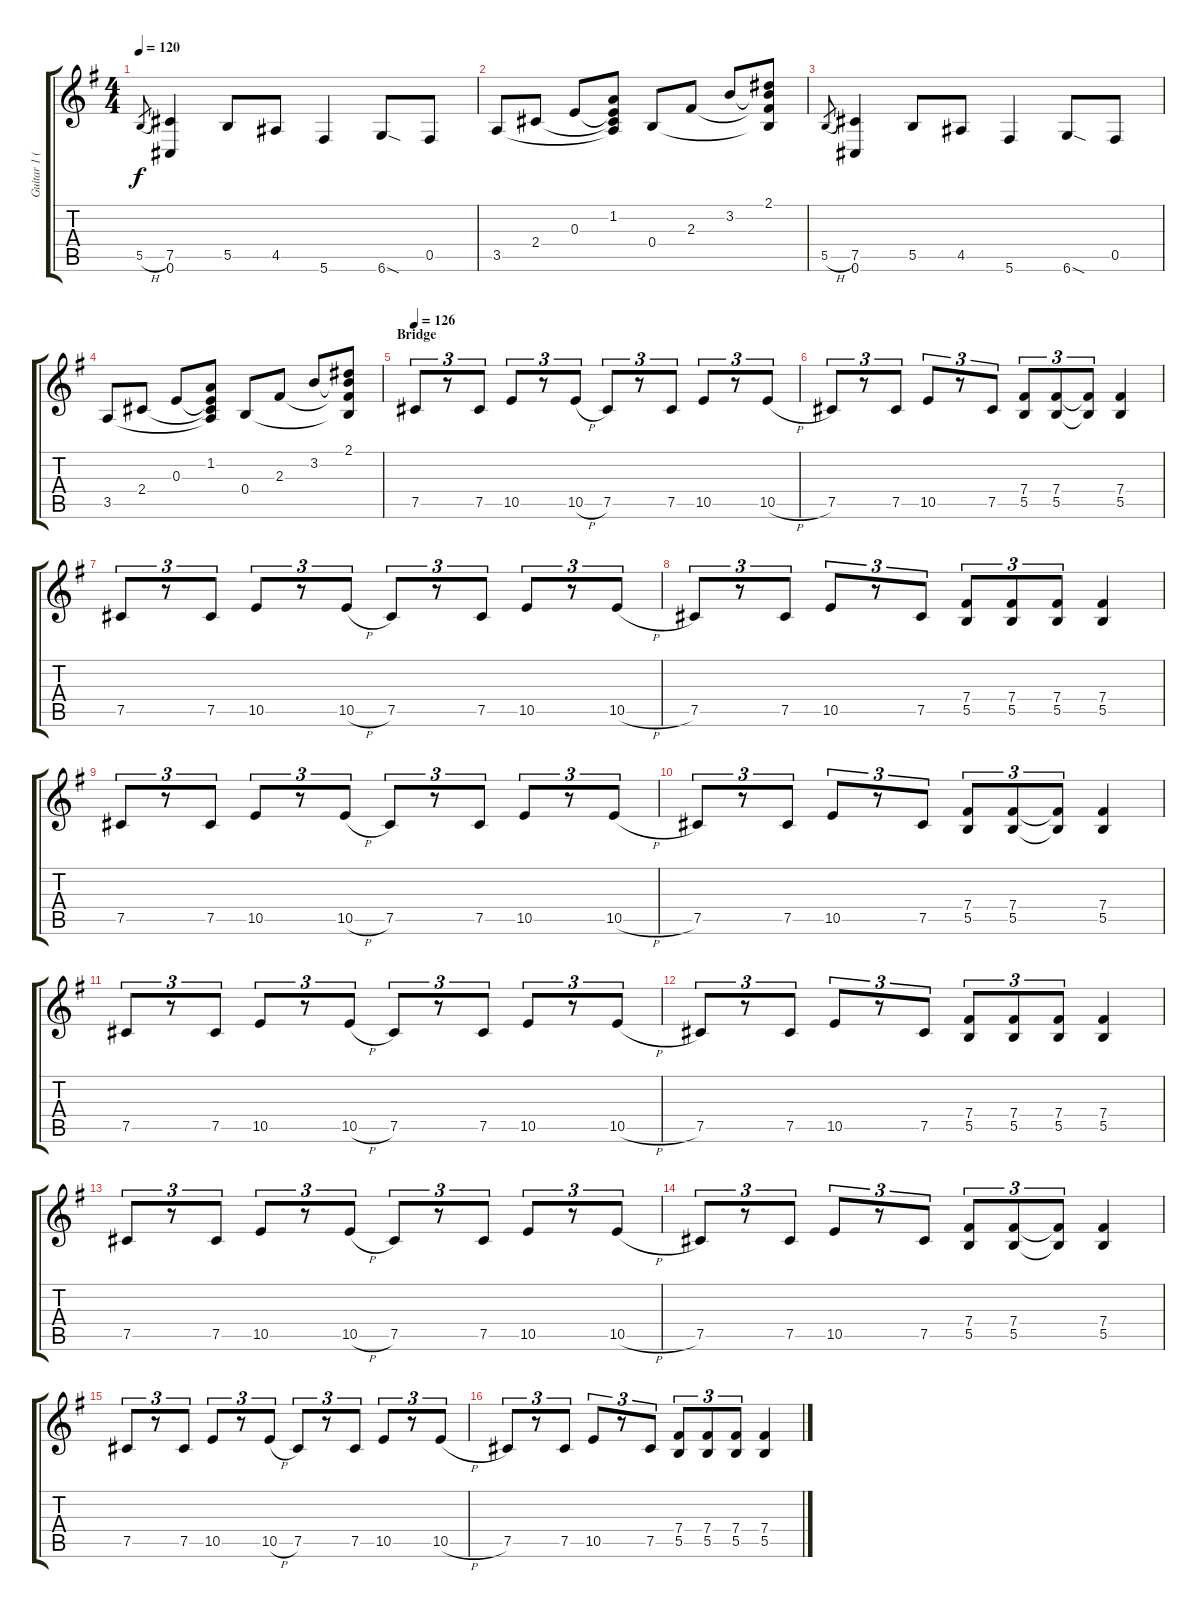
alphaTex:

\track ("Guitar 1 (Tony Iommi)" "Guitar 1 (") {instrument overdrivenguitar}
\staff {score tabs}
\tuning (Db4 Ab3 E3 B2 Gb2 Db2) {hide}
\ts (4 4)
\tempo 120
\clef g2
\ks g
5.5{h}.8{gr dy f} (7.5 0.6).4 5.5.8 4.5.8 5.6.4 6.6{sod}.8 0.5.8 |
3.5.8 2.4.8 0.3.8 (1.2 0.3{t} 2.4{t} 3.5{t}).8 0.4.8 2.3.8 3.2.8 (2.1 3.2{t} 2.3{t} 0.4{t}).8 |
5.5{h}.8{gr} (7.5 0.6).4 5.5.8 4.5.8 5.6.4 6.6{sod}.8 0.5.8 |
3.5.8 2.4.8 0.3.8 (1.2 0.3{t} 2.4{t} 3.5{t}).8 0.4.8 2.3.8 3.2.8 (2.1 3.2{t} 2.3{t} 0.4{t}).8 |
\section ("" "Bridge")
\tempo 126
7.5.8{tu (3 2)} r.8{tu (3 2)} 7.5.8{tu (3 2)} 10.5.8{tu (3 2)} r.8{tu (3 2)} 10.5{h}.8{tu (3 2)} 7.5.8{tu (3 2)} r.8{tu (3 2)} 7.5.8{tu (3 2)} 10.5.8{tu (3 2)} r.8{tu (3 2)} 10.5{h}.8{tu (3 2)} |
7.5.8{tu (3 2)} r.8{tu (3 2)} 7.5.8{tu (3 2)} 10.5.8{tu (3 2)} r.8{tu (3 2)} 7.5.8{tu (3 2)} (7.4 5.5).8{tu (3 2)} (7.4 5.5).8{tu (3 2)} (7.4{t} 5.5{t}).8{tu (3 2)} (7.4 5.5).4 |
7.5.8{tu (3 2)} r.8{tu (3 2)} 7.5.8{tu (3 2)} 10.5.8{tu (3 2)} r.8{tu (3 2)} 10.5{h}.8{tu (3 2)} 7.5.8{tu (3 2)} r.8{tu (3 2)} 7.5.8{tu (3 2)} 10.5.8{tu (3 2)} r.8{tu (3 2)} 10.5{h}.8{tu (3 2)} |
7.5.8{tu (3 2)} r.8{tu (3 2)} 7.5.8{tu (3 2)} 10.5.8{tu (3 2)} r.8{tu (3 2)} 7.5.8{tu (3 2)} (7.4 5.5).8{tu (3 2)} (7.4 5.5).8{tu (3 2)} (7.4 5.5).8{tu (3 2)} (7.4 5.5).4 |
7.5.8{tu (3 2)} r.8{tu (3 2)} 7.5.8{tu (3 2)} 10.5.8{tu (3 2)} r.8{tu (3 2)} 10.5{h}.8{tu (3 2)} 7.5.8{tu (3 2)} r.8{tu (3 2)} 7.5.8{tu (3 2)} 10.5.8{tu (3 2)} r.8{tu (3 2)} 10.5{h}.8{tu (3 2)} |
7.5.8{tu (3 2)} r.8{tu (3 2)} 7.5.8{tu (3 2)} 10.5.8{tu (3 2)} r.8{tu (3 2)} 7.5.8{tu (3 2)} (7.4 5.5).8{tu (3 2)} (7.4 5.5).8{tu (3 2)} (7.4{t} 5.5{t}).8{tu (3 2)} (7.4 5.5).4 |
7.5.8{tu (3 2)} r.8{tu (3 2)} 7.5.8{tu (3 2)} 10.5.8{tu (3 2)} r.8{tu (3 2)} 10.5{h}.8{tu (3 2)} 7.5.8{tu (3 2)} r.8{tu (3 2)} 7.5.8{tu (3 2)} 10.5.8{tu (3 2)} r.8{tu (3 2)} 10.5{h}.8{tu (3 2)} |
7.5.8{tu (3 2)} r.8{tu (3 2)} 7.5.8{tu (3 2)} 10.5.8{tu (3 2)} r.8{tu (3 2)} 7.5.8{tu (3 2)} (7.4 5.5).8{tu (3 2)} (7.4 5.5).8{tu (3 2)} (7.4 5.5).8{tu (3 2)} (7.4 5.5).4 |
7.5.8{tu (3 2)} r.8{tu (3 2)} 7.5.8{tu (3 2)} 10.5.8{tu (3 2)} r.8{tu (3 2)} 10.5{h}.8{tu (3 2)} 7.5.8{tu (3 2)} r.8{tu (3 2)} 7.5.8{tu (3 2)} 10.5.8{tu (3 2)} r.8{tu (3 2)} 10.5{h}.8{tu (3 2)} |
7.5.8{tu (3 2)} r.8{tu (3 2)} 7.5.8{tu (3 2)} 10.5.8{tu (3 2)} r.8{tu (3 2)} 7.5.8{tu (3 2)} (7.4 5.5).8{tu (3 2)} (7.4 5.5).8{tu (3 2)} (7.4{t} 5.5{t}).8{tu (3 2)} (7.4 5.5).4 |
7.5.8{tu (3 2)} r.8{tu (3 2)} 7.5.8{tu (3 2)} 10.5.8{tu (3 2)} r.8{tu (3 2)} 10.5{h}.8{tu (3 2)} 7.5.8{tu (3 2)} r.8{tu (3 2)} 7.5.8{tu (3 2)} 10.5.8{tu (3 2)} r.8{tu (3 2)} 10.5{h}.8{tu (3 2)} |
7.5.8{tu (3 2)} r.8{tu (3 2)} 7.5.8{tu (3 2)} 10.5.8{tu (3 2)} r.8{tu (3 2)} 7.5.8{tu (3 2)} (7.4 5.5).8{tu (3 2)} (7.4 5.5).8{tu (3 2)} (7.4 5.5).8{tu (3 2)} (7.4 5.5).4
